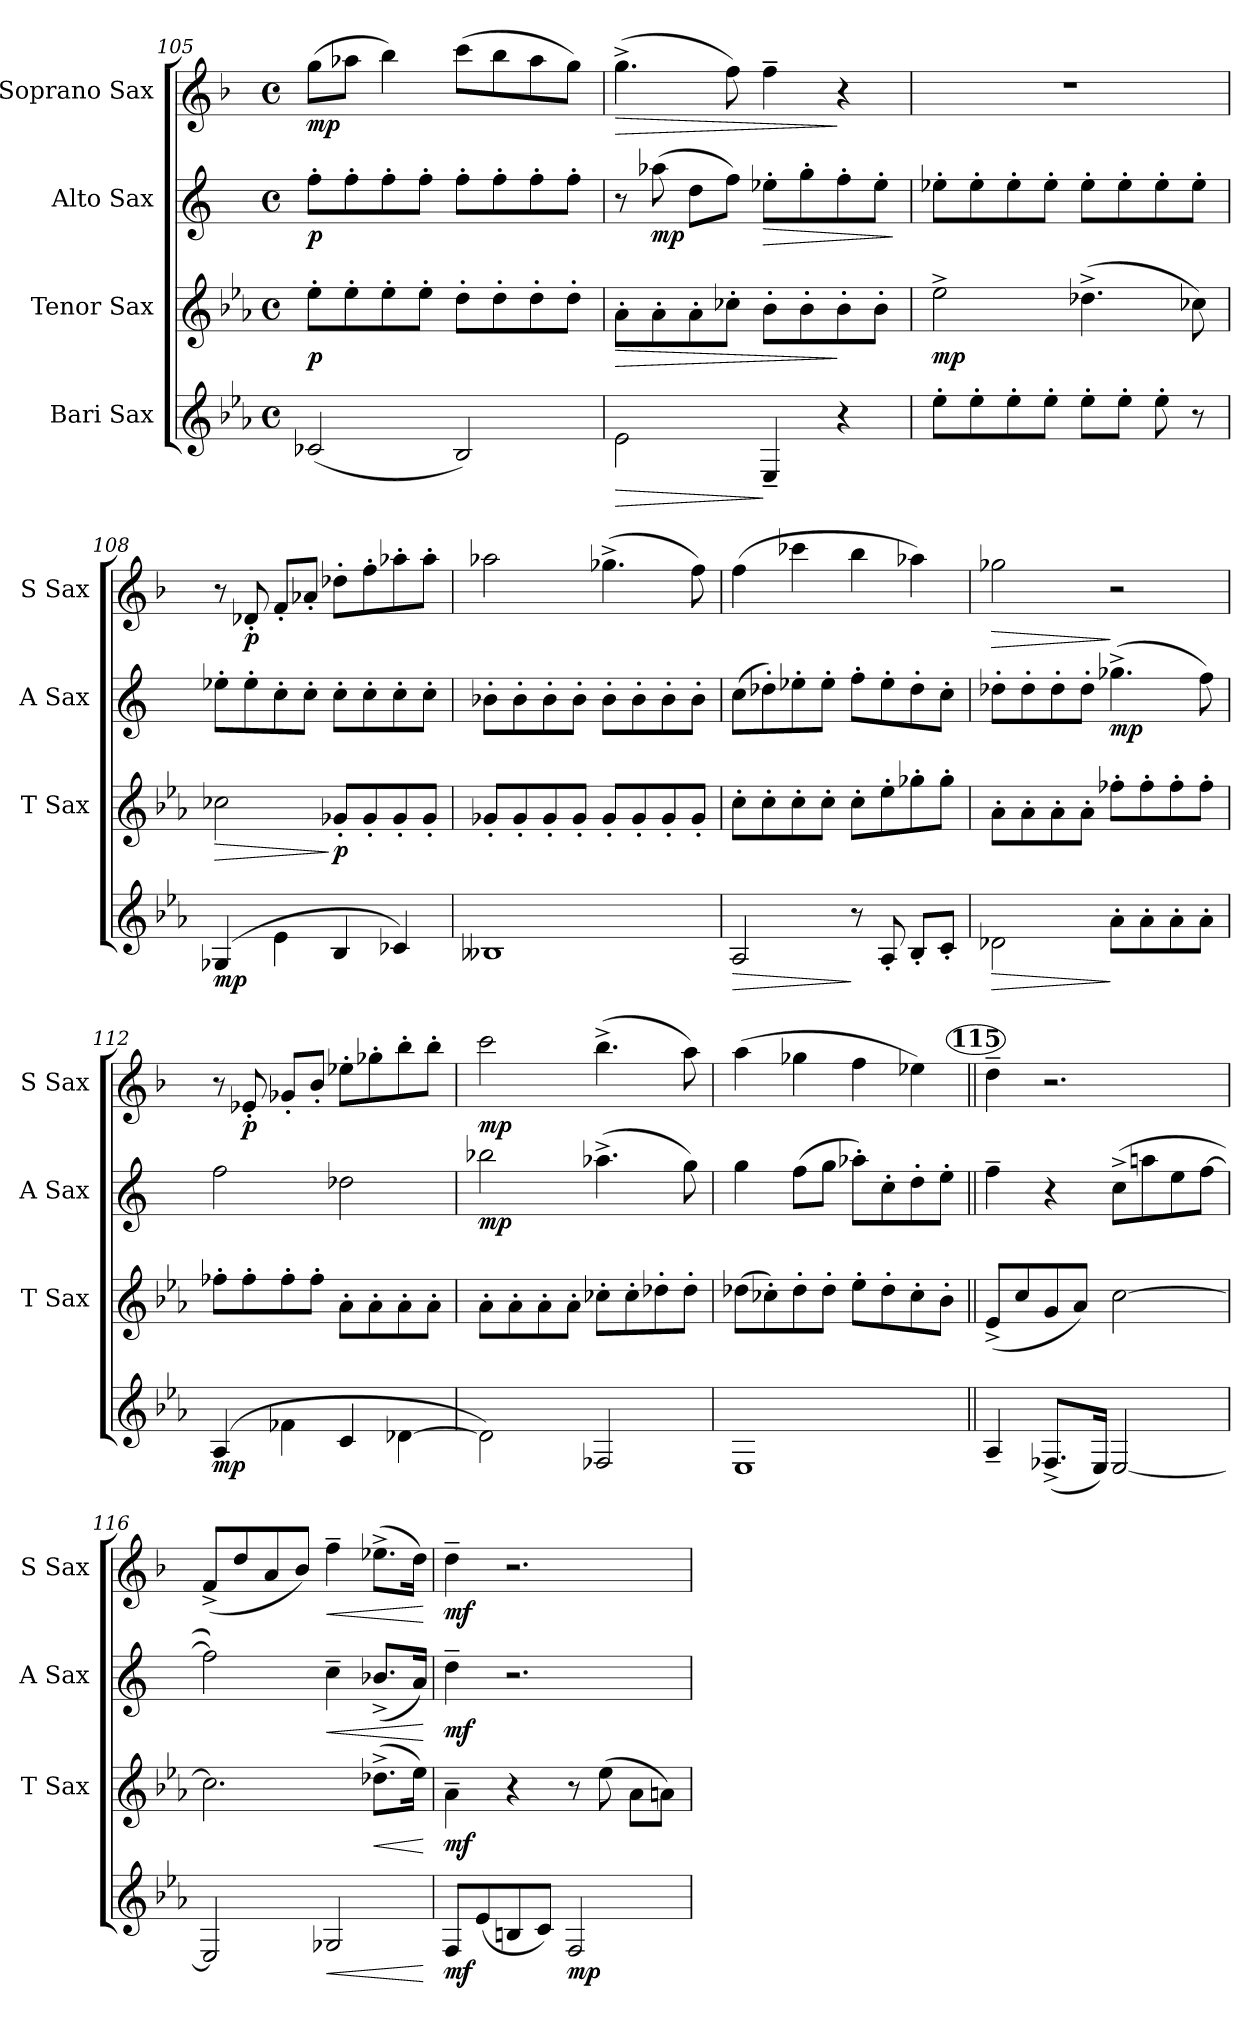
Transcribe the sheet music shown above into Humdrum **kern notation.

**kern	**dynam	**kern	**dynam	**kern	**dynam	**kern	**dynam
*part4	*part4	*part3	*part3	*part2	*part2	*part1	*part1
*staff4	*staff4	*staff3	*staff3	*staff2	*staff2	*staff1	*staff1
*I"Bari Sax	*	*I"Tenor Sax	*	*I"Alto Sax	*	*I"Soprano Sax	*
*	*	*I'T Sax	*	*I'A Sax	*	*I'S Sax	*
*clefG2	*	*clefG2	*	*clefG2	*	*clefG2	*
*ITrd12c21	*	*ITrd8c14	*	*ITrd5c9	*	*ITrd1c2	*
*k[b-e-a-]	*	*k[b-e-a-]	*	*k[b-e-a-]	*	*k[b-e-a-]	*
*E-:	*	*E-:	*	*E-:	*	*E-:	*
*M4/4	*	*M4/4	*	*M4/4	*	*M4/4	*
*met(c)	*	*met(c)	*	*met(c)	*	*met(c)	*
=105	=105	=105	=105	=105	=105	=105	=105
!	!	!	!LO:DY:b	!	!LO:DY:b	!	!LO:DY:b
(<2C-X/	.	8e-'>\L	p	8a-'>\L	p	(>8ff\L	mp
.	.	8e-'>\	.	8a-'>\	.	8gg-X\J	.
.	.	8e-'>\	.	8a-'>\	.	4aa-\)	.
.	.	8e-'>\J	.	8a-'>\J	.	.	.
2BB-/)	.	8d'>\L	.	8a-'>\L	.	(>8bb-\L	.
.	.	8d'>\	.	8a-'>\	.	8aa-\	.
.	.	8d'>\	.	8a-'>\	.	8gg-\	.
.	.	8d'>\J	.	8a-'>\J	.	8ff\J)	.
=106	=106	=106	=106	=106	=106	=106	=106
!	!LO:HP:b	!	!LO:HP:b	!	!	!	!LO:HP:b
2E-\	>	8A-'>\L	>	8r	.	(>4.ff^>\	>
!	!	!	!	!	!LO:DY:b	!	!
.	.	8A-'>\	.	(>8cc-X\	mp	.	.
.	.	8A-'>\	.	8f\L	.	.	.
.	.	8c-X'>\J	.	8a-\J)	.	8ee-\)	.
!	!	!	!	!	!LO:HP:b	!	!
4EE-~</	]	8B-'>\L	.	8g-X'>\L	>	4ee-~>\	.
.	.	8B-'>\	.	8b-'>\	.	.	.
4r	.	8B-'>\	]	8a-'>\	.	4r	]
.	.	8B-'>\J	.	8g-'>\J	.	.	.
.	.	.	.	.	]	.	.
!!LO:LB:g=z
=107	=107	=107	=107	=107	=107	=107	=107
!	!	!	!LO:DY:b	!	!	!	!
8e-'>\L	.	2e-^>\	mp	8g-X'>\L	.	1r	.
8e-'>\	.	.	.	8g-'>\	.	.	.
8e-'>\	.	.	.	8g-'>\	.	.	.
8e-'>\J	.	.	.	8g-'>\J	.	.	.
8e-'>\L	.	(>4.d-X^>\	.	8g-'>\L	.	.	.
8e-'>\J	.	.	.	8g-'>\	.	.	.
8e-'>\	.	.	.	8g-'>\	.	.	.
8r	.	8c-X\)	.	8g-'>\J	.	.	.
=108	=108	=108	=108	=108	=108	=108	=108
!	!LO:DY:b	!	!LO:HP:b	!	!	!	!
(4GG-X/	mp	2c-X\	>	8g-X'>\L	.	8r	.
!	!	!	!	!	!	!	!LO:DY:b
.	.	.	.	8g-'>\	.	8c-X'</	p
4E-\	.	.	.	8e-'>\	.	8e-'</L	.
.	.	.	.	8e-'>\J	.	8g-X'</J	.
!	!	!	!LO:DY:n=1:b	!	!	!	!
4BB-/	.	8G-X'</L	] p	8e-'>\L	.	8cc-X'>\L	.
.	.	8G-'</	.	8e-'>\	.	8ee-'>\	.
4C-X/)	.	8G-'</	.	8e-'>\	.	8gg-X'>\	.
.	.	8G-'</J	.	8e-'>\J	.	8gg-'>\J	.
=109	=109	=109	=109	=109	=109	=109	=109
1BB--X	.	8G-X'</L	.	8d-X'>\L	.	2gg-X\	.
.	.	8G-'</	.	8d-'>\	.	.	.
.	.	8G-'</	.	8d-'>\	.	.	.
.	.	8G-'</J	.	8d-'>\J	.	.	.
.	.	8G-'</L	.	8d-'>\L	.	(>4.ff-X^>\	.
.	.	8G-'</	.	8d-'>\	.	.	.
.	.	8G-'</	.	8d-'>\	.	.	.
.	.	8G-'</J	.	8d-'>\J	.	8ee-\)	.
=110	=110	=110	=110	=110	=110	=110	=110
!	!LO:HP:b	!	!	!	!	!	!
2AA-/	>	8c'>\L	.	(>8e-\L	.	(>4ee-\	.
.	.	8c'>\	.	8f-X'>\)	.	.	.
.	.	8c'>\	.	8g-X'>\	.	4bb--X\	.
.	.	8c'>\J	.	8g-'>\J	.	.	.
8r	]	8c'>\L	.	8a-'>\L	.	4aa-\	.
8AA-'</	.	8e-'>\	.	8g-'>\	.	.	.
8BB-i'</L	.	8g-X'>\	.	8f-'>\	.	4gg-X\)	.
8C'</J	.	8g-'>\J	.	8e-'>\J	.	.	.
=111	=111	=111	=111	=111	=111	=111	=111
!	!LO:HP:b	!	!	!	!	!	!LO:HP:b
2D-X\	>	8A-'>\L	.	8f-X'>\L	.	2ff-X\	>
.	.	8A-'>\	.	8f-'>\	.	.	.
.	.	8A-'>\	.	8f-'>\	.	.	.
.	.	8A-'>\J	.	8f-'>\J	.	.	.
!	!	!	!	!	!LO:DY:b	!	!
8A-'>\L	]	8f-X'>\L	.	(>4.b--X^>\	mp	2r	]
8A-'>\	.	8f-'>\	.	.	.	.	.
8A-'>\	.	8f-'>\	.	.	.	.	.
8A-'>\J	.	8f-'>\J	.	8a-\)	.	.	.
=112	=112	=112	=112	=112	=112	=112	=112
!	!LO:DY:b	!	!	!	!	!	!
(4AA-/	mp	8f-X'>\L	.	2a-\	.	8r	.
!	!	!	!	!	!	!	!LO:DY:b
.	.	8f-'>\	.	.	.	8d-X'</	p
4F-X\	.	8f-'>\	.	.	.	8f-X'</L	.
.	.	8f-'>\J	.	.	.	8a-'</J	.
4C/	.	8A-'>\L	.	2f-X\	.	8dd-X'>\L	.
.	.	8A-'>\	.	.	.	8ff-X'>\	.
[4D-X\	.	8A-'>\	.	.	.	8aa-'>\	.
.	.	8A-'>\J	.	.	.	8aa-'>\J	.
=113	=113	=113	=113	=113	=113	=113	=113
!	!	!	!	!	!LO:DY:b	!	!LO:DY:b
2D-\])	.	8A-'>\L	.	2dd-X\	mp	2bb-\	mp
.	.	8A-'>\	.	.	.	.	.
.	.	8A-'>\	.	.	.	.	.
.	.	8A-'>\J	.	.	.	.	.
2FF-X/	.	8c-X'>\L	.	(>4.cc-X^>\	.	(>4.aa-^>\	.
.	.	8c-'>\	.	.	.	.	.
.	.	8d-X'>\	.	.	.	.	.
.	.	8d-'>\J	.	8b-\)	.	8gg\)	.
=114	=114	=114	=114	=114	=114	=114	=114
1EE-	.	(>8d-X\L	.	4b-\	.	(>4gg\	.
.	.	8c-X'>\)	.	.	.	.	.
.	.	8d-'>\	.	(>8a-\L	.	4ff-X\	.
.	.	8d-'>\J	.	8b-\J	.	.	.
.	.	8e-'>\L	.	8cc-X'>\L)	.	4ee-\	.
.	.	8d-'>\	.	8e-'>\	.	.	.
.	.	8c-'>\	.	8f'>\	.	4dd-X\)	.
.	.	8B-'>\J	.	8g'>\J	.	.	.
!!LO:PB:g=z
!!LO:REH:place=s1:a:B:enc=circle:fs=10:t=115
=115||	=115||	=115||	=115||	=115||	=115||	=115||	=115||
4AA-~</	.	(<8E-^</L	.	4a-~>\	.	4cc~>\	.
.	.	8c/	.	.	.	.	.
(<8.FF-X^</L	.	8G/	.	4r	.	2.r	.
.	.	8A-/J)	.	.	.	.	.
16EE-/Jk)	.	.	.	.	.	.	.
[2EE-/	.	[2c\	.	(>8e-^>\L	.	.	.
.	.	.	.	8ccn\	.	.	.
.	.	.	.	8g\	.	.	.
.	.	.	.	[8a-\J	.	.	.
=116	=116	=116	=116	=116	=116	=116	=116
2EE-/]	.	2.c\]	.	2a-\])	.	(<8e-^>/L	.
.	.	.	.	.	.	8cc/	.
.	.	.	.	.	.	8g/	.
.	.	.	.	.	.	8a-/J)	.
!	!LO:HP:b	!	!	!	!LO:HP:b	!	!LO:HP:b
2GG-X/	<	.	.	4e-~>\	<	4ee-~>\	<
!	!	!	!LO:HP:b	!	!	!	!
.	.	(>8.d-X^>\L	<	(<8.d-X^</L	.	(>8.dd-X^>\L	.
.	.	16e-\Jk)	.	16c/Jk)	.	16cc\Jk)	.
.	[	.	[	.	[	.	[
=117	=117	=117	=117	=117	=117	=117	=117
!	!LO:DY:b	!	!LO:DY:b	!	!LO:DY:b	!	!LO:DY:b
8FF/L	mf	4A-~>\	mf	4f~>\	mf	4cc~>\	mf
(<8E-/	.	.	.	.	.	.	.
8BBn/	.	4r	.	2.r	.	2.r	.
8C/J)	.	.	.	.	.	.	.
!	!LO:DY:b	!	!	!	!	!	!
2FF/	mp	8r	.	.	.	.	.
.	.	(>8e-\	.	.	.	.	.
.	.	8A-\L	.	.	.	.	.
.	.	8An\J)	.	.	.	.	.
=	=	=	=	=	=	=	=
*-	*-	*-	*-	*-	*-	*-	*-
